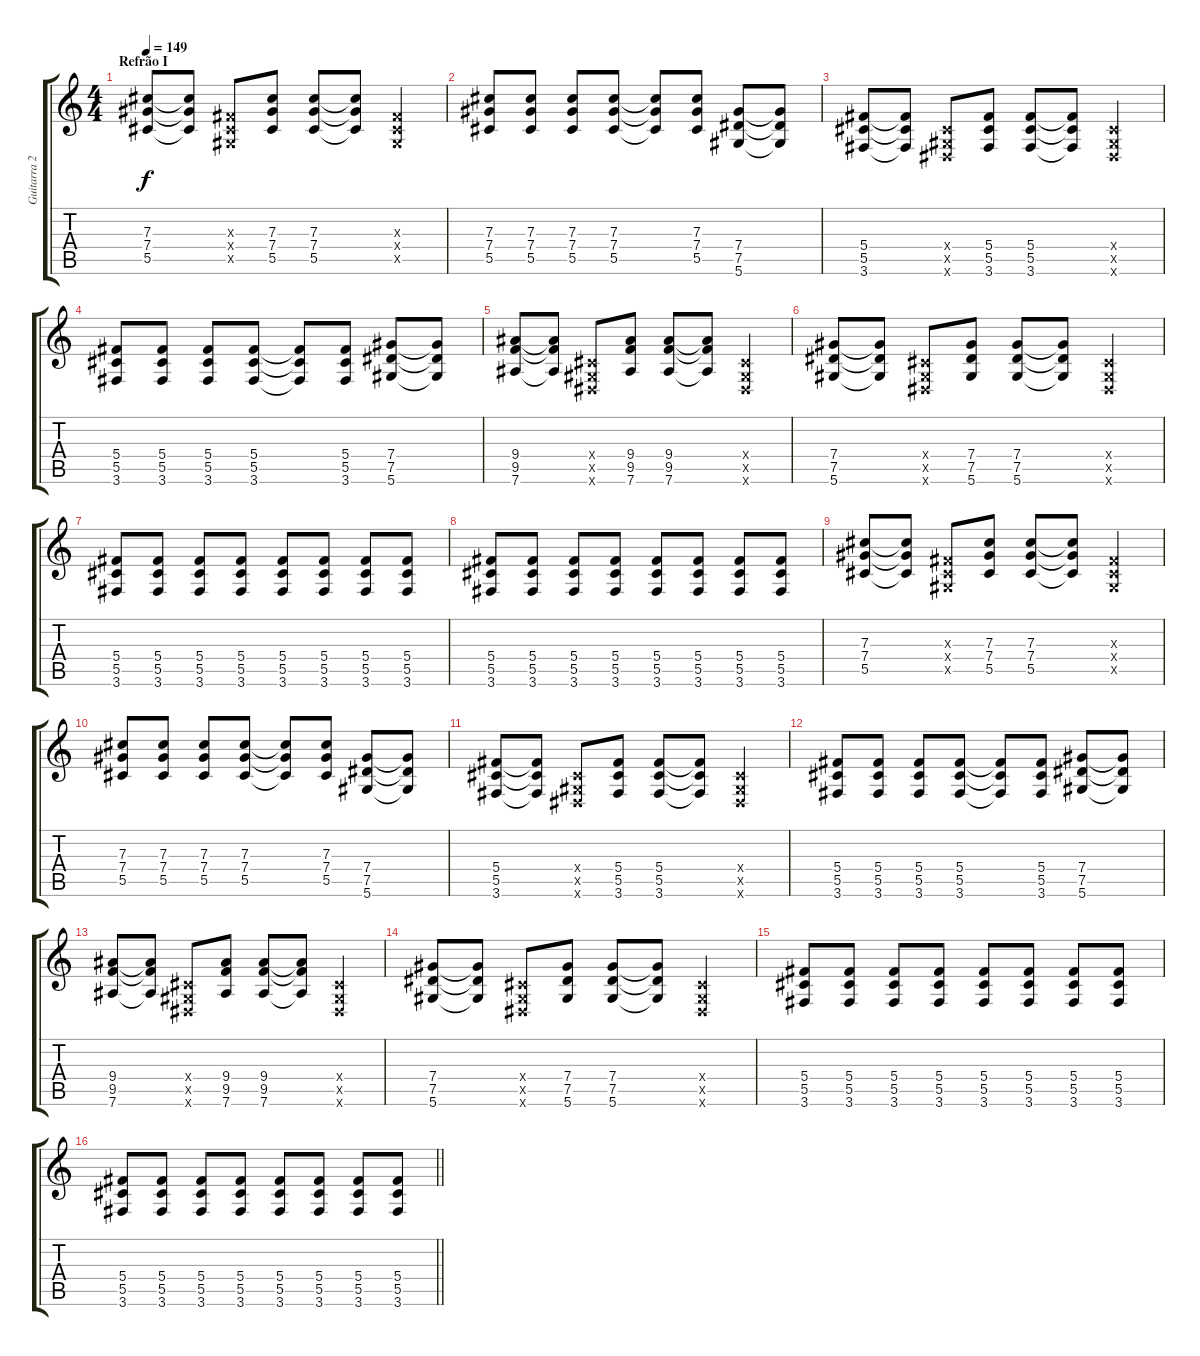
\track ("Guitarra 2" "Guitarra 2") {instrument distortionguitar}
\staff {score tabs}
\tuning (Eb4 Bb3 Gb3 Db3 Ab2 Eb2) {hide}
\ts (4 4)
\section ("" "Refrão I")
\tempo 149
\clef g2
\ks c
(7.3 7.4 5.5).8{dy f} (7.3{t} 7.4{t} 5.5{t}).8 (0.3{x} 0.4{x} 0.5{x}).8 (7.3 7.4 5.5).8 (7.3 7.4 5.5).8 (7.3{t} 7.4{t} 5.5{t}).8 (0.3{x} 0.4{x} 0.5{x}).4 |
(7.3 7.4 5.5).8 (7.3 7.4 5.5).8 (7.3 7.4 5.5).8 (7.3 7.4 5.5).8 (7.3{t} 7.4{t} 5.5{t}).8 (7.3 7.4 5.5).8 (7.4 7.5 5.6).8 (7.4{t} 7.5{t} 5.6{t}).8 |
(5.4 5.5 3.6).8 (5.4{t} 5.5{t} 3.6{t}).8 (0.4{x} 0.5{x} 0.6{x}).8 (5.4 5.5 3.6).8 (5.4 5.5 3.6).8 (5.4{t} 5.5{t} 3.6{t}).8 (0.4{x} 0.5{x} 0.6{x}).4 |
(5.4 5.5 3.6).8 (5.4 5.5 3.6).8 (5.4 5.5 3.6).8 (5.4 5.5 3.6).8 (5.4{t} 5.5{t} 3.6{t}).8 (5.4 5.5 3.6).8 (7.4 7.5 5.6).8 (7.4{t} 7.5{t} 5.6{t}).8 |
(9.4 9.5 7.6).8 (9.4{t} 9.5{t} 7.6{t}).8 (0.4{x} 0.5{x} 0.6{x}).8 (9.4 9.5 7.6).8 (9.4 9.5 7.6).8 (9.4{t} 9.5{t} 7.6{t}).8 (0.4{x} 0.5{x} 0.6{x}).4 |
(7.4 7.5 5.6).8 (7.4{t} 7.5{t} 5.6{t}).8 (0.4{x} 0.5{x} 0.6{x}).8 (7.4 7.5 5.6).8 (7.4 7.5 5.6).8 (7.4{t} 7.5{t} 5.6{t}).8 (0.4{x} 0.5{x} 0.6{x}).4 |
(5.4 5.5 3.6).8 (5.4 5.5 3.6).8 (5.4 5.5 3.6).8 (5.4 5.5 3.6).8 (5.4 5.5 3.6).8 (5.4 5.5 3.6).8 (5.4 5.5 3.6).8 (5.4 5.5 3.6).8 |
(5.4 5.5 3.6).8 (5.4 5.5 3.6).8 (5.4 5.5 3.6).8 (5.4 5.5 3.6).8 (5.4 5.5 3.6).8 (5.4 5.5 3.6).8 (5.4 5.5 3.6).8 (5.4 5.5 3.6).8 |
(7.3 7.4 5.5).8 (7.3{t} 7.4{t} 5.5{t}).8 (0.3{x} 0.4{x} 0.5{x}).8 (7.3 7.4 5.5).8 (7.3 7.4 5.5).8 (7.3{t} 7.4{t} 5.5{t}).8 (0.3{x} 0.4{x} 0.5{x}).4 |
(7.3 7.4 5.5).8 (7.3 7.4 5.5).8 (7.3 7.4 5.5).8 (7.3 7.4 5.5).8 (7.3{t} 7.4{t} 5.5{t}).8 (7.3 7.4 5.5).8 (7.4 7.5 5.6).8 (7.4{t} 7.5{t} 5.6{t}).8 |
(5.4 5.5 3.6).8 (5.4{t} 5.5{t} 3.6{t}).8 (0.4{x} 0.5{x} 0.6{x}).8 (5.4 5.5 3.6).8 (5.4 5.5 3.6).8 (5.4{t} 5.5{t} 3.6{t}).8 (0.4{x} 0.5{x} 0.6{x}).4 |
(5.4 5.5 3.6).8 (5.4 5.5 3.6).8 (5.4 5.5 3.6).8 (5.4 5.5 3.6).8 (5.4{t} 5.5{t} 3.6{t}).8 (5.4 5.5 3.6).8 (7.4 7.5 5.6).8 (7.4{t} 7.5{t} 5.6{t}).8 |
(9.4 9.5 7.6).8 (9.4{t} 9.5{t} 7.6{t}).8 (0.4{x} 0.5{x} 0.6{x}).8 (9.4 9.5 7.6).8 (9.4 9.5 7.6).8 (9.4{t} 9.5{t} 7.6{t}).8 (0.4{x} 0.5{x} 0.6{x}).4 |
(7.4 7.5 5.6).8 (7.4{t} 7.5{t} 5.6{t}).8 (0.4{x} 0.5{x} 0.6{x}).8 (7.4 7.5 5.6).8 (7.4 7.5 5.6).8 (7.4{t} 7.5{t} 5.6{t}).8 (0.4{x} 0.5{x} 0.6{x}).4 |
(5.4 5.5 3.6).8 (5.4 5.5 3.6).8 (5.4 5.5 3.6).8 (5.4 5.5 3.6).8 (5.4 5.5 3.6).8 (5.4 5.5 3.6).8 (5.4 5.5 3.6).8 (5.4 5.5 3.6).8 |
\barLineRight lightlight
(5.4 5.5 3.6).8 (5.4 5.5 3.6).8 (5.4 5.5 3.6).8 (5.4 5.5 3.6).8 (5.4 5.5 3.6).8 (5.4 5.5 3.6).8 (5.4 5.5 3.6).8 (5.4 5.5 3.6).8
